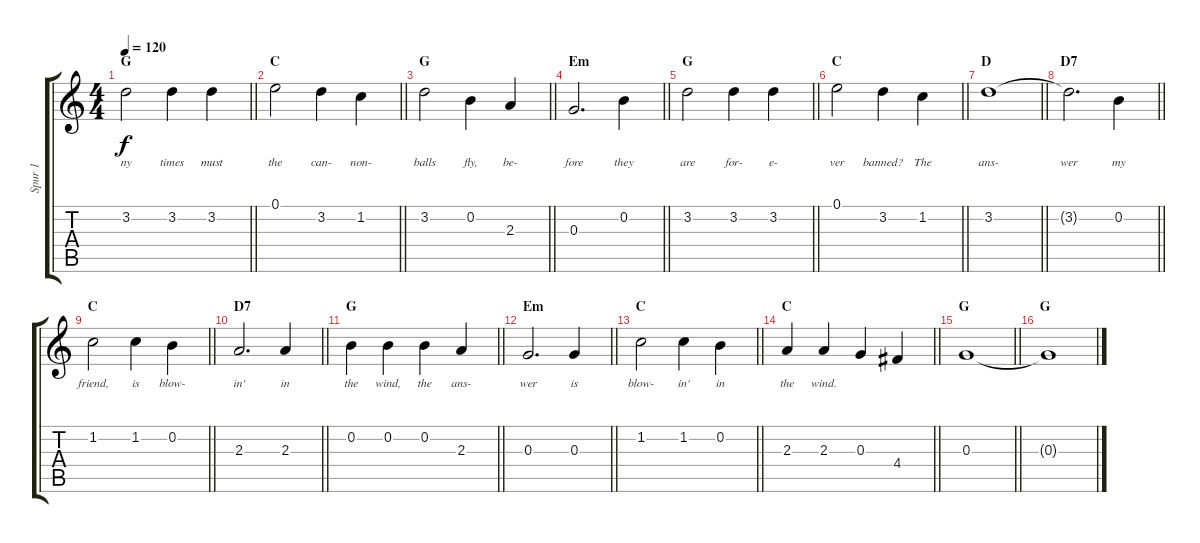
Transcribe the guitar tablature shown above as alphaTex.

\track ("Spur 1" "Spur 1") {instrument acousticguitarsteel}
\staff {score tabs}
\tuning (E4 B3 G3 D3 A2 E2) {hide}
\ts (4 4)
\section ("" "G")
\tempo 120
\clef g2
\barLineRight lightlight
\ks c
3.2.2{lyrics (0 "ny") lyrics (1 "") lyrics (2 "") lyrics (3 "") lyrics (4 "") dy f} 3.2.4{lyrics (0 "times") lyrics (1 "") lyrics (2 "") lyrics (3 "") lyrics (4 "")} 3.2.4{lyrics (0 "must") lyrics (1 "") lyrics (2 "") lyrics (3 "") lyrics (4 "")} |
\section ("" "C")
\barLineRight lightlight
0.1.2{lyrics (0 "the") lyrics (1 "") lyrics (2 "") lyrics (3 "") lyrics (4 "")} 3.2.4{lyrics (0 "can-") lyrics (1 "") lyrics (2 "") lyrics (3 "") lyrics (4 "")} 1.2.4{lyrics (0 "non-") lyrics (1 "") lyrics (2 "") lyrics (3 "") lyrics (4 "")} |
\section ("" "G")
\barLineRight lightlight
3.2.2{lyrics (0 "balls") lyrics (1 "") lyrics (2 "") lyrics (3 "") lyrics (4 "")} 0.2.4{lyrics (0 "fly,") lyrics (1 "") lyrics (2 "") lyrics (3 "") lyrics (4 "")} 2.3.4{lyrics (0 "be-") lyrics (1 "") lyrics (2 "") lyrics (3 "") lyrics (4 "")} |
\section ("" "Em")
\barLineRight lightlight
0.3.2{d lyrics (0 "fore") lyrics (1 "") lyrics (2 "") lyrics (3 "") lyrics (4 "")} 0.2.4{lyrics (0 "they") lyrics (1 "") lyrics (2 "") lyrics (3 "") lyrics (4 "")} |
\section ("" "G")
\barLineRight lightlight
3.2.2{lyrics (0 "are") lyrics (1 "") lyrics (2 "") lyrics (3 "") lyrics (4 "")} 3.2.4{lyrics (0 "for-") lyrics (1 "") lyrics (2 "") lyrics (3 "") lyrics (4 "")} 3.2.4{lyrics (0 "e-") lyrics (1 "") lyrics (2 "") lyrics (3 "") lyrics (4 "")} |
\section ("" "C")
\barLineRight lightlight
0.1.2{lyrics (0 "ver") lyrics (1 "") lyrics (2 "") lyrics (3 "") lyrics (4 "")} 3.2.4{lyrics (0 "banned?") lyrics (1 "") lyrics (2 "") lyrics (3 "") lyrics (4 "")} 1.2.4{lyrics (0 "The") lyrics (1 "") lyrics (2 "") lyrics (3 "") lyrics (4 "")} |
\section ("" "D")
\barLineRight lightlight
3.2.1{lyrics (0 "ans-") lyrics (1 "") lyrics (2 "") lyrics (3 "") lyrics (4 "")} |
\section ("" "D7")
\barLineRight lightlight
3.2{t}.2{d lyrics (0 "wer") lyrics (1 "") lyrics (2 "") lyrics (3 "") lyrics (4 "")} 0.2.4{lyrics (0 "my") lyrics (1 "") lyrics (2 "") lyrics (3 "") lyrics (4 "")} |
\section ("" "C")
\barLineRight lightlight
1.2.2{lyrics (0 "friend,") lyrics (1 "") lyrics (2 "") lyrics (3 "") lyrics (4 "")} 1.2.4{lyrics (0 "is") lyrics (1 "") lyrics (2 "") lyrics (3 "") lyrics (4 "")} 0.2.4{lyrics (0 "blow-") lyrics (1 "") lyrics (2 "") lyrics (3 "") lyrics (4 "")} |
\section ("" "D7")
\barLineRight lightlight
2.3.2{d lyrics (0 "in'") lyrics (1 "") lyrics (2 "") lyrics (3 "") lyrics (4 "")} 2.3.4{lyrics (0 "in") lyrics (1 "") lyrics (2 "") lyrics (3 "") lyrics (4 "")} |
\section ("" "G")
\barLineRight lightlight
0.2.4{lyrics (0 "the") lyrics (1 "") lyrics (2 "") lyrics (3 "") lyrics (4 "")} 0.2.4{lyrics (0 "wind,") lyrics (1 "") lyrics (2 "") lyrics (3 "") lyrics (4 "")} 0.2.4{lyrics (0 "the") lyrics (1 "") lyrics (2 "") lyrics (3 "") lyrics (4 "")} 2.3.4{lyrics (0 "ans-") lyrics (1 "") lyrics (2 "") lyrics (3 "") lyrics (4 "")} |
\section ("" "Em")
\barLineRight lightlight
0.3.2{d lyrics (0 "wer") lyrics (1 "") lyrics (2 "") lyrics (3 "") lyrics (4 "")} 0.3.4{lyrics (0 "is") lyrics (1 "") lyrics (2 "") lyrics (3 "") lyrics (4 "")} |
\section ("" "C")
\barLineRight lightlight
1.2.2{lyrics (0 "blow-") lyrics (1 "") lyrics (2 "") lyrics (3 "") lyrics (4 "")} 1.2.4{lyrics (0 "in'") lyrics (1 "") lyrics (2 "") lyrics (3 "") lyrics (4 "")} 0.2.4{lyrics (0 "in") lyrics (1 "") lyrics (2 "") lyrics (3 "") lyrics (4 "")} |
\section ("" "C")
\barLineRight lightlight
2.3.4{lyrics (0 "the") lyrics (1 "") lyrics (2 "") lyrics (3 "") lyrics (4 "")} 2.3.4{lyrics (0 "wind.") lyrics (1 "") lyrics (2 "") lyrics (3 "") lyrics (4 "")} 0.3.4 4.4.4 |
\section ("" "G")
\barLineRight lightlight
0.3.1 |
\section ("" "G")
0.3{t}.1
